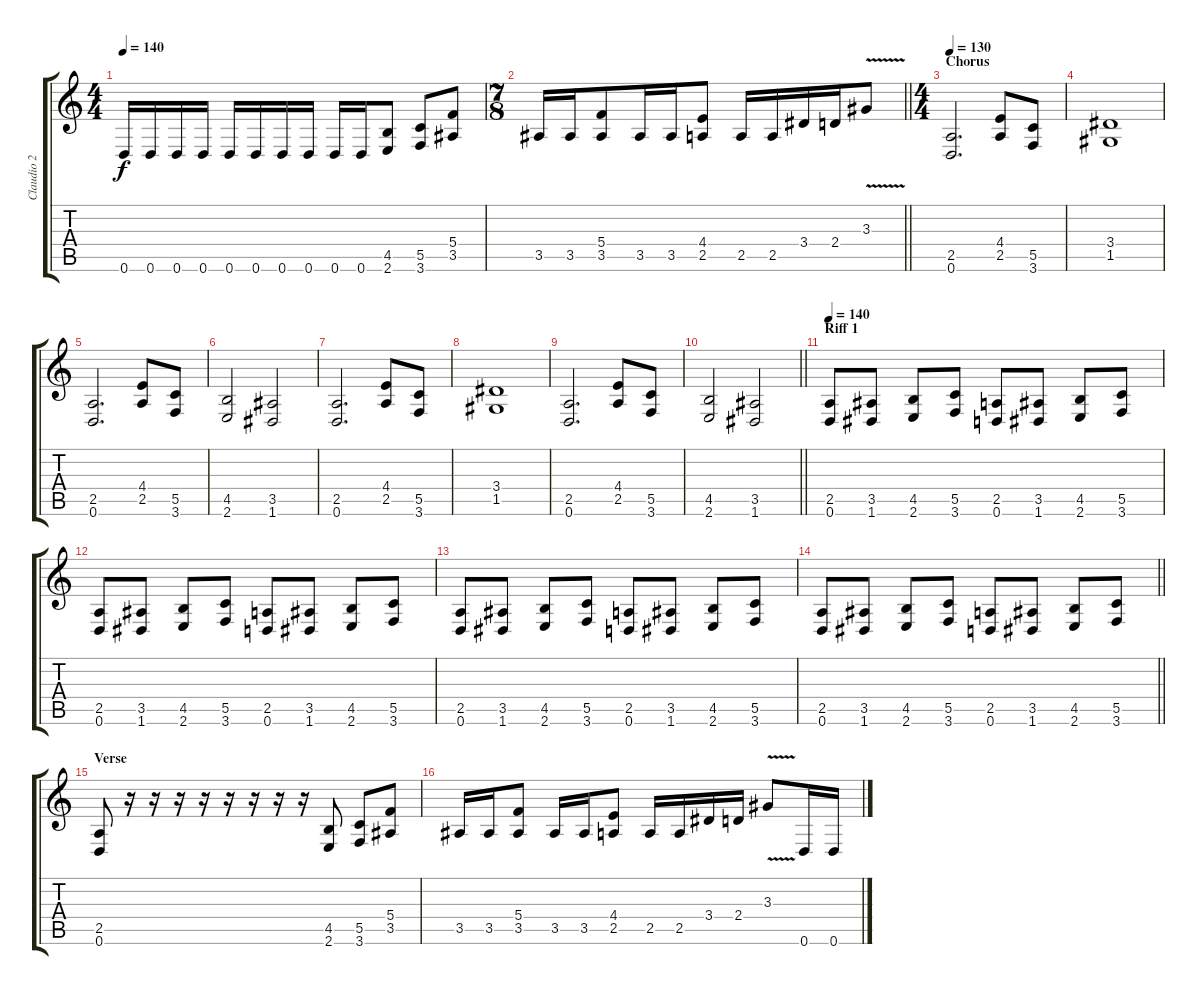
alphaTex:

\track ("Claudio 2" "Claudio 2") {instrument distortionguitar}
\staff {score tabs}
\tuning (D4 A3 F3 C3 G2 D2) {hide}
\ts (4 4)
\tempo 140
\clef g2
\ks c
0.6.16{dy f} 0.6.16 0.6.16 0.6.16 0.6.16 0.6.16 0.6.16 0.6.16 0.6.16 0.6.16 (4.5 2.6).8 (5.5 3.6).8 (5.4 3.5).8 |
\ts (7 8)
\barLineRight lightlight
3.5.16 3.5.16 (5.4 3.5).8 3.5.16 3.5.16 (4.4 2.5).8 2.5.16 2.5.16 3.4.16 2.4.16 3.3{v}.8 |
\ts (4 4)
\section ("" "Chorus")
\tempo 130
(2.5 0.6).2{d} (4.4 2.5).8 (5.5 3.6).8 |
(3.4 1.5).1 |
(2.5 0.6).2{d} (4.4 2.5).8 (5.5 3.6).8 |
(4.5 2.6).2 (3.5 1.6).2 |
(2.5 0.6).2{d} (4.4 2.5).8 (5.5 3.6).8 |
(3.4 1.5).1 |
(2.5 0.6).2{d} (4.4 2.5).8 (5.5 3.6).8 |
\barLineRight lightlight
(4.5 2.6).2 (3.5 1.6).2 |
\section ("" "Riff 1")
\tempo 140
(2.5 0.6).8 (3.5 1.6).8 (4.5 2.6).8 (5.5 3.6).8 (2.5 0.6).8 (3.5 1.6).8 (4.5 2.6).8 (5.5 3.6).8 |
(2.5 0.6).8 (3.5 1.6).8 (4.5 2.6).8 (5.5 3.6).8 (2.5 0.6).8 (3.5 1.6).8 (4.5 2.6).8 (5.5 3.6).8 |
(2.5 0.6).8 (3.5 1.6).8 (4.5 2.6).8 (5.5 3.6).8 (2.5 0.6).8 (3.5 1.6).8 (4.5 2.6).8 (5.5 3.6).8 |
\barLineRight lightlight
(2.5 0.6).8 (3.5 1.6).8 (4.5 2.6).8 (5.5 3.6).8 (2.5 0.6).8 (3.5 1.6).8 (4.5 2.6).8 (5.5 3.6).8 |
\section ("" "Verse")
(2.5 0.6).8 r.16 r.16 r.16 r.16 r.16 r.16 r.16 r.16 (4.5 2.6).8 (5.5 3.6).8 (5.4 3.5).8 |
3.5.16 3.5.16 (5.4 3.5).8 3.5.16 3.5.16 (4.4 2.5).8 2.5.16 2.5.16 3.4.16 2.4.16 3.3{v}.8 0.6.16 0.6.16
